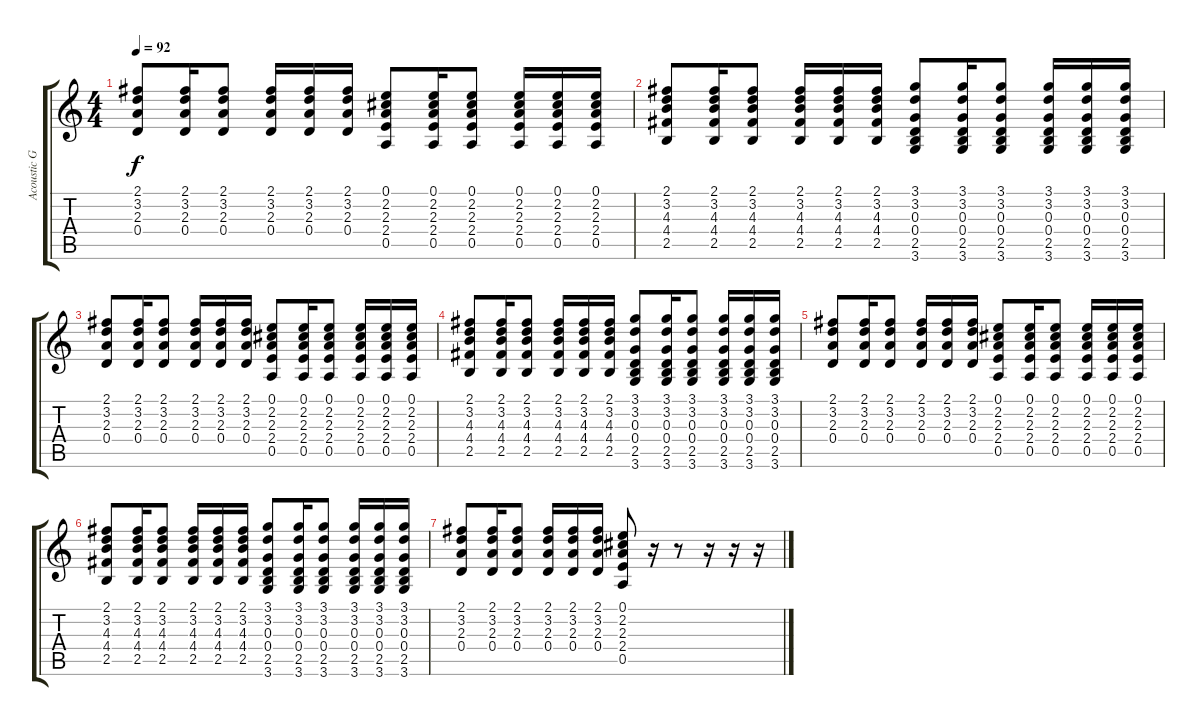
\track ("Acoustic Guitar 2" "Acoustic G") {instrument acousticguitarsteel}
\staff {score tabs}
\tuning (E4 B3 G3 D3 A2 E2) {hide}
\ts (4 4)
\tempo 92
\clef g2
\ks c
(2.1 3.2 2.3 0.4).8{dy f} (2.1 3.2 2.3 0.4).16 (2.1 3.2 2.3 0.4).8 (2.1 3.2 2.3 0.4).16 (2.1 3.2 2.3 0.4).16 (2.1 3.2 2.3 0.4).16 (0.1 2.2 2.3 2.4 0.5).8 (0.1 2.2 2.3 2.4 0.5).16 (0.1 2.2 2.3 2.4 0.5).8 (0.1 2.2 2.3 2.4 0.5).16 (0.1 2.2 2.3 2.4 0.5).16 (0.1 2.2 2.3 2.4 0.5).16 |
(2.1 3.2 4.3 4.4 2.5).8 (2.1 3.2 4.3 4.4 2.5).16 (2.1 3.2 4.3 4.4 2.5).8 (2.1 3.2 4.3 4.4 2.5).16 (2.1 3.2 4.3 4.4 2.5).16 (2.1 3.2 4.3 4.4 2.5).16 (3.1 3.2 0.3 0.4 2.5 3.6).8 (3.1 3.2 0.3 0.4 2.5 3.6).16 (3.1 3.2 0.3 0.4 2.5 3.6).8 (3.1 3.2 0.3 0.4 2.5 3.6).16 (3.1 3.2 0.3 0.4 2.5 3.6).16 (3.1 3.2 0.3 0.4 2.5 3.6).16 |
(2.1 3.2 2.3 0.4).8 (2.1 3.2 2.3 0.4).16 (2.1 3.2 2.3 0.4).8 (2.1 3.2 2.3 0.4).16 (2.1 3.2 2.3 0.4).16 (2.1 3.2 2.3 0.4).16 (0.1 2.2 2.3 2.4 0.5).8 (0.1 2.2 2.3 2.4 0.5).16 (0.1 2.2 2.3 2.4 0.5).8 (0.1 2.2 2.3 2.4 0.5).16 (0.1 2.2 2.3 2.4 0.5).16 (0.1 2.2 2.3 2.4 0.5).16 |
(2.1 3.2 4.3 4.4 2.5).8 (2.1 3.2 4.3 4.4 2.5).16 (2.1 3.2 4.3 4.4 2.5).8 (2.1 3.2 4.3 4.4 2.5).16 (2.1 3.2 4.3 4.4 2.5).16 (2.1 3.2 4.3 4.4 2.5).16 (3.1 3.2 0.3 0.4 2.5 3.6).8 (3.1 3.2 0.3 0.4 2.5 3.6).16 (3.1 3.2 0.3 0.4 2.5 3.6).8 (3.1 3.2 0.3 0.4 2.5 3.6).16 (3.1 3.2 0.3 0.4 2.5 3.6).16 (3.1 3.2 0.3 0.4 2.5 3.6).16 |
(2.1 3.2 2.3 0.4).8 (2.1 3.2 2.3 0.4).16 (2.1 3.2 2.3 0.4).8 (2.1 3.2 2.3 0.4).16 (2.1 3.2 2.3 0.4).16 (2.1 3.2 2.3 0.4).16 (0.1 2.2 2.3 2.4 0.5).8 (0.1 2.2 2.3 2.4 0.5).16 (0.1 2.2 2.3 2.4 0.5).8 (0.1 2.2 2.3 2.4 0.5).16 (0.1 2.2 2.3 2.4 0.5).16 (0.1 2.2 2.3 2.4 0.5).16 |
(2.1 3.2 4.3 4.4 2.5).8 (2.1 3.2 4.3 4.4 2.5).16 (2.1 3.2 4.3 4.4 2.5).8 (2.1 3.2 4.3 4.4 2.5).16 (2.1 3.2 4.3 4.4 2.5).16 (2.1 3.2 4.3 4.4 2.5).16 (3.1 3.2 0.3 0.4 2.5 3.6).8 (3.1 3.2 0.3 0.4 2.5 3.6).16 (3.1 3.2 0.3 0.4 2.5 3.6).8 (3.1 3.2 0.3 0.4 2.5 3.6).16 (3.1 3.2 0.3 0.4 2.5 3.6).16 (3.1 3.2 0.3 0.4 2.5 3.6).16 |
(2.1 3.2 2.3 0.4).8 (2.1 3.2 2.3 0.4).16 (2.1 3.2 2.3 0.4).8 (2.1 3.2 2.3 0.4).16 (2.1 3.2 2.3 0.4).16 (2.1 3.2 2.3 0.4).16 (0.1 2.2 2.3 2.4 0.5).8 r.16 r.8 r.16 r.16 r.16
